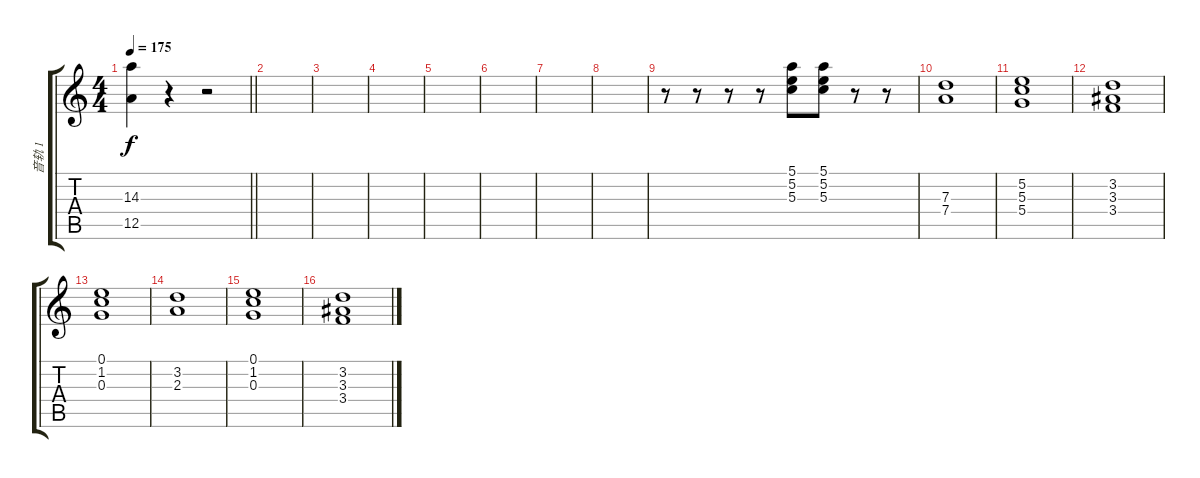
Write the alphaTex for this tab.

\track ("音轨 1" "音轨 1") {instrument distortionguitar}
\staff {score tabs}
\tuning (E4 B3 G3 D3 A2 D2) {hide}
\ts (4 4)
\tempo 175
\clef g2
\barLineRight lightlight
\ks c
(14.3{t} 12.5{t}).4{dy f} r.4 r.2 |
|
|
|
|
|
|
|
r.8 r.8 r.8 r.8 (5.1 5.2 5.3).8 (5.1 5.2 5.3).8 r.8 r.8 |
(7.3 7.4).1 |
(5.2 5.3 5.4).1 |
(3.2 3.3 3.4).1 |
(0.1 1.2 0.3).1 |
(3.2 2.3).1 |
(0.1 1.2 0.3).1 |
(3.2 3.3 3.4).1
